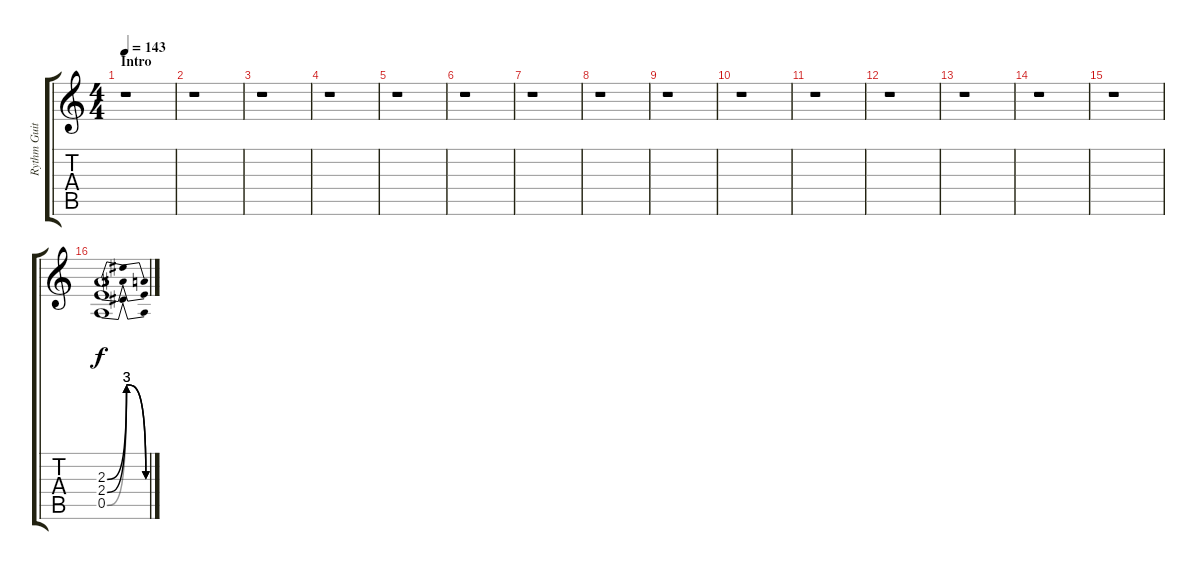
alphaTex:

\track ("Rythm Guitar" "Rythm Guit") {instrument overdrivenguitar}
\staff {score tabs}
\tuning (E4 B3 G3 D3 A2 D2) {hide}
\ts (4 4)
\section ("" "Intro")
\tempo 143
\clef g2
\ks c
r.1{dy f instrument overdrivenguitar} |
r.1 |
r.1 |
r.1 |
r.1 |
r.1 |
r.1 |
r.1 |
r.1 |
r.1 |
r.1 |
r.1 |
r.1 |
r.1 |
r.1 |
(2.3{be (bendrelease 0 0 10 12 29 12 60 0)} 2.4{be (bendrelease 0 0 5 12 5 12 60 0)} 0.5{be (bendrelease 0 0 5 12 5 12 60 0)}).1{volume 10 instrument guitarharmonics}
